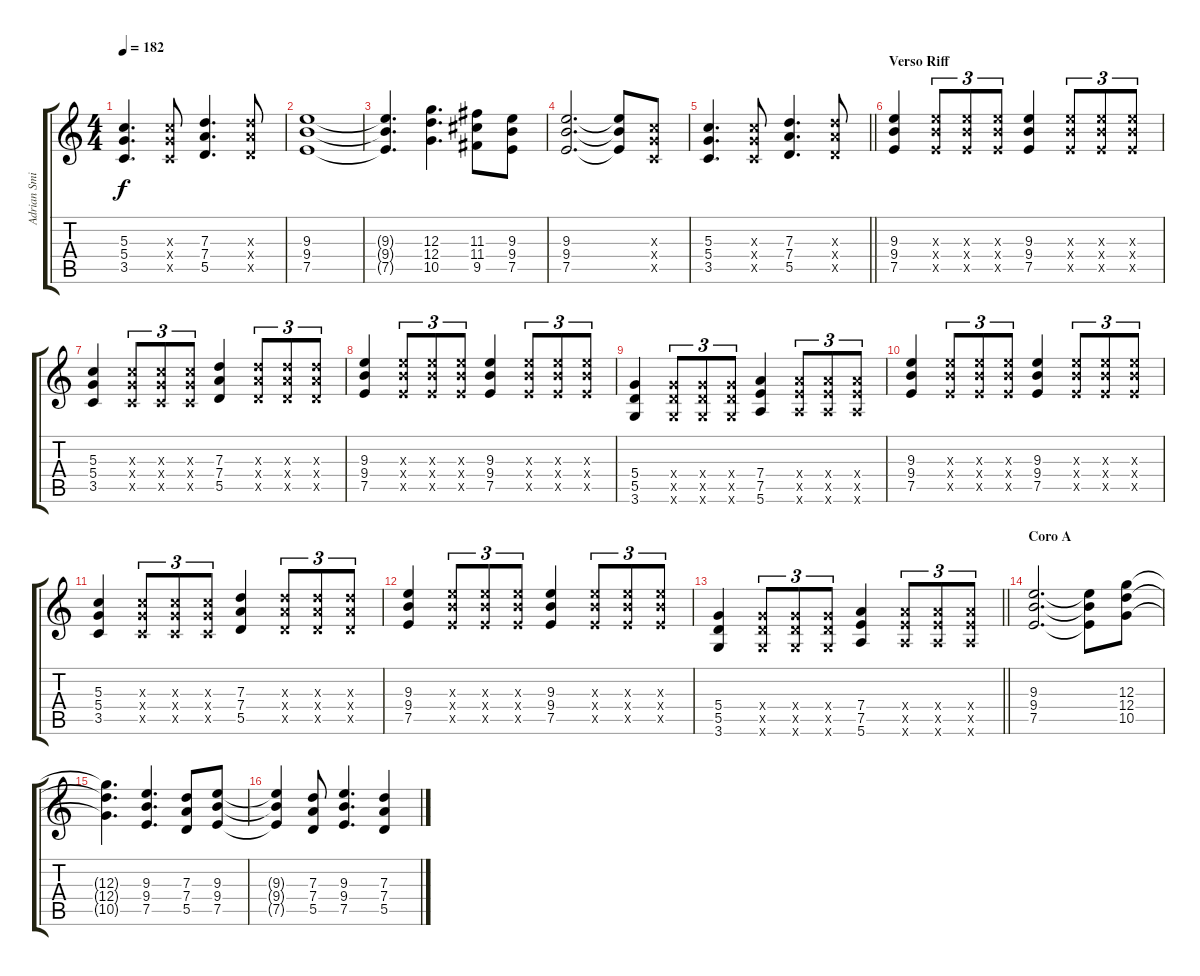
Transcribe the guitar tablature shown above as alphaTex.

\track ("Adrian Smith" "Adrian Smi") {instrument overdrivenguitar}
\staff {score tabs}
\tuning (E4 B3 G3 D3 A2 E2) {hide}
\ts (4 4)
\tempo 182
\clef g2
\ks c
(5.3 5.4 3.5).4{d dy f} (5.3{x} 5.4{x} 3.5{x}).8 (7.3 7.4 5.5).4{d} (7.3{x} 7.4{x} 5.5{x}).8 |
(9.3 9.4 7.5).1 |
(9.3{t} 9.4{t} 7.5{t}).4{d} (12.3 12.4 10.5).4{d} (11.3 11.4 9.5).8 (9.3 9.4 7.5).8 |
(9.3 9.4 7.5).2{d} (9.3{t} 9.4{t} 7.5{t}).8 (5.3{x} 5.4{x} 3.5{x}).8 |
\barLineRight lightlight
(5.3 5.4 3.5).4{d} (5.3{x} 5.4{x} 3.5{x}).8 (7.3 7.4 5.5).4{d} (7.3{x} 7.4{x} 5.5{x}).8 |
\section ("" "Verso Riff")
(9.3 9.4 7.5).4 (9.3{x} 9.4{x} 7.5{x}).8{tu (3 2)} (9.3{x} 9.4{x} 7.5{x}).8{tu (3 2)} (9.3{x} 9.4{x} 7.5{x}).8{tu (3 2)} (9.3 9.4 7.5).4 (9.3{x} 9.4{x} 7.5{x}).8{tu (3 2)} (9.3{x} 9.4{x} 7.5{x}).8{tu (3 2)} (9.3{x} 9.4{x} 7.5{x}).8{tu (3 2)} |
(5.3 5.4 3.5).4 (5.3{x} 5.4{x} 3.5{x}).8{tu (3 2)} (5.3{x} 5.4{x} 3.5{x}).8{tu (3 2)} (5.3{x} 5.4{x} 3.5{x}).8{tu (3 2)} (7.3 7.4 5.5).4 (7.3{x} 7.4{x} 5.5{x}).8{tu (3 2)} (7.3{x} 7.4{x} 5.5{x}).8{tu (3 2)} (7.3{x} 7.4{x} 5.5{x}).8{tu (3 2)} |
(9.3 9.4 7.5).4 (9.3{x} 9.4{x} 7.5{x}).8{tu (3 2)} (9.3{x} 9.4{x} 7.5{x}).8{tu (3 2)} (9.3{x} 9.4{x} 7.5{x}).8{tu (3 2)} (9.3 9.4 7.5).4 (9.3{x} 9.4{x} 7.5{x}).8{tu (3 2)} (9.3{x} 9.4{x} 7.5{x}).8{tu (3 2)} (9.3{x} 9.4{x} 7.5{x}).8{tu (3 2)} |
(5.4 5.5 3.6).4 (5.4{x} 5.5{x} 3.6{x}).8{tu (3 2)} (5.4{x} 5.5{x} 3.6{x}).8{tu (3 2)} (5.4{x} 5.5{x} 3.6{x}).8{tu (3 2)} (7.4 7.5 5.6).4 (7.4{x} 7.5{x} 5.6{x}).8{tu (3 2)} (7.4{x} 7.5{x} 5.6{x}).8{tu (3 2)} (7.4{x} 7.5{x} 5.6{x}).8{tu (3 2)} |
(9.3 9.4 7.5).4 (9.3{x} 9.4{x} 7.5{x}).8{tu (3 2)} (9.3{x} 9.4{x} 7.5{x}).8{tu (3 2)} (9.3{x} 9.4{x} 7.5{x}).8{tu (3 2)} (9.3 9.4 7.5).4 (9.3{x} 9.4{x} 7.5{x}).8{tu (3 2)} (9.3{x} 9.4{x} 7.5{x}).8{tu (3 2)} (9.3{x} 9.4{x} 7.5{x}).8{tu (3 2)} |
(5.3 5.4 3.5).4 (5.3{x} 5.4{x} 3.5{x}).8{tu (3 2)} (5.3{x} 5.4{x} 3.5{x}).8{tu (3 2)} (5.3{x} 5.4{x} 3.5{x}).8{tu (3 2)} (7.3 7.4 5.5).4 (7.3{x} 7.4{x} 5.5{x}).8{tu (3 2)} (7.3{x} 7.4{x} 5.5{x}).8{tu (3 2)} (7.3{x} 7.4{x} 5.5{x}).8{tu (3 2)} |
(9.3 9.4 7.5).4 (9.3{x} 9.4{x} 7.5{x}).8{tu (3 2)} (9.3{x} 9.4{x} 7.5{x}).8{tu (3 2)} (9.3{x} 9.4{x} 7.5{x}).8{tu (3 2)} (9.3 9.4 7.5).4 (9.3{x} 9.4{x} 7.5{x}).8{tu (3 2)} (9.3{x} 9.4{x} 7.5{x}).8{tu (3 2)} (9.3{x} 9.4{x} 7.5{x}).8{tu (3 2)} |
\barLineRight lightlight
(5.4 5.5 3.6).4 (5.4{x} 5.5{x} 3.6{x}).8{tu (3 2)} (5.4{x} 5.5{x} 3.6{x}).8{tu (3 2)} (5.4{x} 5.5{x} 3.6{x}).8{tu (3 2)} (7.4 7.5 5.6).4 (7.4{x} 7.5{x} 5.6{x}).8{tu (3 2)} (7.4{x} 7.5{x} 5.6{x}).8{tu (3 2)} (7.4{x} 7.5{x} 5.6{x}).8{tu (3 2)} |
\section ("" "Coro A")
(9.3 9.4 7.5).2{d} (9.3{t} 9.4{t} 7.5{t}).8 (12.3 12.4 10.5).8 |
(12.3{t} 12.4{t} 10.5{t}).4{d} (9.3 9.4 7.5).4{d} (7.3 7.4 5.5).8 (9.3 9.4 7.5).8 |
(9.3{t} 9.4{t} 7.5{t}).4 (7.3 7.4 5.5).8 (9.3 9.4 7.5).4{d} (7.3 7.4 5.5).4
